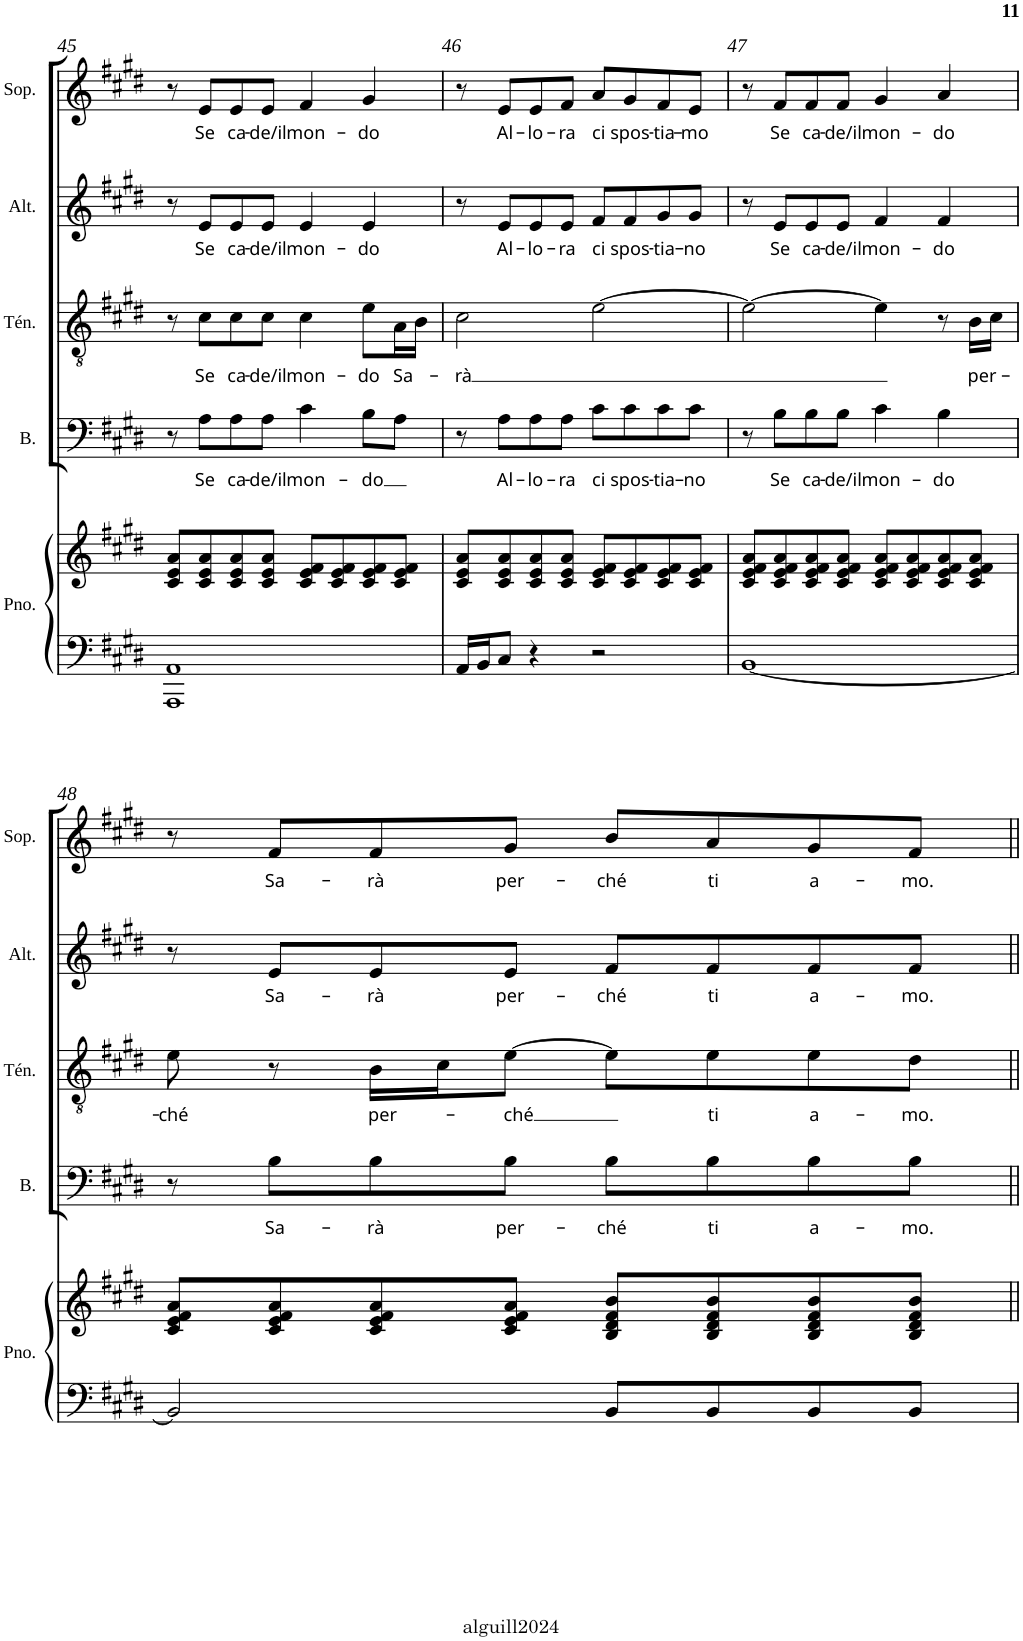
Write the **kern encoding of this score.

**kern	**kern	**kern	**text	**kern	**text	**kern	**text	**kern	**text
*part5	*part5	*part4	*part4	*part3	*part3	*part2	*part2	*part1	*part1
*staff6	*staff5	*staff4	*staff4	*staff3	*staff3	*staff2	*staff2	*staff1	*staff1
*I"Piano	*	*I"Basse	*	*I"Ténor	*	*I"Alto	*	*I"Soprano	*
*I'Pno.	*	*I'B.	*	*I'Tén.	*	*I'Alt.	*	*I'Sop.	*
!!LO:PB:g=z
*clefF4	*clefG2	*clefF4	*	*clefGv2	*	*clefG2	*	*clefG2	*
*k[f#c#g#d#]	*k[f#c#g#d#]	*k[f#c#g#d#]	*	*k[f#c#g#d#]	*	*k[f#c#g#d#]	*	*k[f#c#g#d#]	*
*E:	*E:	*E:	*	*E:	*	*E:	*	*E:	*
*M4/4	*M4/4	*M4/4	*	*M4/4	*	*M4/4	*	*M4/4	*
=45	=45	=45	=45	=45	=45	=45	=45	=45	=45
1AAA 1AA	8c#/ 8e/ 8a/L	8r	.	8r	.	8r	.	8r	.
!	!	!	!LO:LY:b	!	!LO:LY:b	!	!LO:LY:b	!	!LO:LY:b
.	8c#/ 8e/ 8a/	8A\L	Se	8c#\L	Se	8e/L	Se	8e/L	Se
!	!	!	!LO:LY:b	!	!LO:LY:b	!	!LO:LY:b	!	!LO:LY:b
.	8c#/ 8e/ 8a/	8A\	ca-	8c#\	ca-	8e/	ca-	8e/	ca-
!	!	!	!LO:LY:b	!	!LO:LY:b	!	!LO:LY:b	!	!LO:LY:b
.	8c#/ 8e/ 8a/J	8A\J	-de/il	8c#\J	-de/il	8e/J	-de/il	8e/J	-de/il
!	!	!	!LO:LY:b	!	!LO:LY:b	!	!LO:LY:b	!	!LO:LY:b
.	8c#/ 8e/ 8f#/L	4c#\	mon-	4c#\	mon-	4e/	mon-	4f#/	mon-
.	8c#/ 8e/ 8f#/	.	.	.	.	.	.	.	.
!	!	!	!LO:LY:b	!	!LO:LY:b	!	!LO:LY:b	!	!LO:LY:b
.	8c#/ 8e/ 8f#/	8B\L	-do	8e\L	-do	4e/	-do	4g#/	-do
!	!	!	!	!	!LO:LY:b	!	!	!	!
.	8c#/ 8e/ 8f#/J	8A\J	.	16A\L	Sa-	.	.	.	.
.	.	.	.	16B\JJ	.	.	.	.	.
=46	=46	=46	=46	=46	=46	=46	=46	=46	=46
!	!	!	!	!	!LO:LY:b	!	!	!	!
16AA/LL	8c#/ 8e/ 8a/L	8r	.	2c#\	-rà	8r	.	8r	.
16BB/J	.	.	.	.	.	.	.	.	.
!	!	!	!LO:LY:b	!	!	!	!LO:LY:b	!	!LO:LY:b
8C#/J	8c#/ 8e/ 8a/	8A\L	Al-	.	.	8e/L	Al-	8e/L	Al-
!	!	!	!LO:LY:b	!	!	!	!LO:LY:b	!	!LO:LY:b
4r	8c#/ 8e/ 8a/	8A\	-lo-	.	.	8e/	-lo-	8e/	-lo-
!	!	!	!LO:LY:b	!	!	!	!LO:LY:b	!	!LO:LY:b
.	8c#/ 8e/ 8a/J	8A\J	-ra	.	.	8e/J	-ra	8f#/J	-ra
!	!	!	!LO:LY:b	!	!	!	!LO:LY:b	!	!LO:LY:b
2r	8c#/ 8e/ 8f#/L	8c#\L	ci	[2e\	.	8f#/L	ci	8a/L	ci
!	!	!	!LO:LY:b	!	!	!	!LO:LY:b	!	!LO:LY:b
.	8c#/ 8e/ 8f#/	8c#\	spos-	.	.	8f#/	spos-	8g#/	spos-
!	!	!	!LO:LY:b	!	!	!	!LO:LY:b	!	!LO:LY:b
.	8c#/ 8e/ 8f#/	8c#\	-tia-	.	.	8g#/	-tia-	8f#/	-tia-
!	!	!	!LO:LY:b	!	!	!	!LO:LY:b	!	!LO:LY:b
.	8c#/ 8e/ 8f#/J	8c#\J	-no	.	.	8g#/J	-no	8e/J	-mo
=47	=47	=47	=47	=47	=47	=47	=47	=47	=47
[1BB	8c#/ 8e/ 8f#/ 8a/L	8r	.	2e\_	.	8r	.	8r	.
!	!	!	!LO:LY:b	!	!	!	!LO:LY:b	!	!LO:LY:b
.	8c#/ 8e/ 8f#/ 8a/	8B\L	Se	.	.	8e/L	Se	8f#/L	Se
!	!	!	!LO:LY:b	!	!	!	!LO:LY:b	!	!LO:LY:b
.	8c#/ 8e/ 8f#/ 8a/	8B\	ca-	.	.	8e/	ca-	8f#/	ca-
!	!	!	!LO:LY:b	!	!	!	!LO:LY:b	!	!LO:LY:b
.	8c#/ 8e/ 8f#/ 8a/J	8B\J	-de/il	.	.	8e/J	-de/il	8f#/J	-de/il
!	!	!	!LO:LY:b	!	!	!	!LO:LY:b	!	!LO:LY:b
.	8c#/ 8e/ 8f#/ 8a/L	4c#\	mon-	4e\]	.	4f#/	mon-	4g#/	mon-
.	8c#/ 8e/ 8f#/ 8a/	.	.	.	.	.	.	.	.
!	!	!	!LO:LY:b	!	!	!	!LO:LY:b	!	!LO:LY:b
.	8c#/ 8e/ 8f#/ 8a/	4B\	-do	8r	.	4f#/	-do	4a/	-do
!	!	!	!	!	!LO:LY:b	!	!	!	!
.	8c#/ 8e/ 8f#/ 8a/J	.	.	16B\LL	per-	.	.	.	.
.	.	.	.	16c#\JJ	.	.	.	.	.
!!LO:LB:g=z
=48	=48	=48	=48	=48	=48	=48	=48	=48	=48
!	!	!	!	!	!LO:LY:b	!	!	!	!
2BB/]	8c#/ 8e/ 8f#/ 8a/L	8r	.	8e\	-ché	8r	.	8r	.
!	!	!	!LO:LY:b	!	!	!	!LO:LY:b	!	!LO:LY:b
.	8c#/ 8e/ 8f#/ 8a/	8B\L	Sa-	8r	.	8e/L	Sa-	8f#/L	Sa-
!	!	!	!LO:LY:b	!	!LO:LY:b	!	!LO:LY:b	!	!LO:LY:b
.	8c#/ 8e/ 8f#/ 8a/	8B\	-rà	16B\LL	per-	8e/	-rà	8f#/	-rà
.	.	.	.	16c#\J	.	.	.	.	.
!	!	!	!LO:LY:b	!	!LO:LY:b	!	!LO:LY:b	!	!LO:LY:b
.	8c#/ 8e/ 8f#/ 8a/J	8B\J	per-	[8e\J	-ché	8e/J	per-	8g#/J	per-
!	!	!	!LO:LY:b	!	!	!	!LO:LY:b	!	!LO:LY:b
8BB/L	8B/ 8d#/ 8f#/ 8b/L	8B\L	-ché	8e\L]	.	8f#/L	-ché	8b/L	-ché
!	!	!	!LO:LY:b	!	!LO:LY:b	!	!LO:LY:b	!	!LO:LY:b
8BB/	8B/ 8d#/ 8f#/ 8b/	8B\	ti	8e\	ti	8f#/	ti	8a/	ti
!	!	!	!LO:LY:b	!	!LO:LY:b	!	!LO:LY:b	!	!LO:LY:b
8BB/	8B/ 8d#/ 8f#/ 8b/	8B\	a-	8e\	a-	8f#/	a-	8g#/	a-
!	!	!	!LO:LY:b	!	!LO:LY:b	!	!LO:LY:b	!	!LO:LY:b
8BB/J	8B/ 8d#/ 8f#/ 8b/J	8B\J	-mo.	8d#\J	-mo.	8f#/J	-mo.	8f#/J	-mo.
=||	=||	=||	=||	=||	=||	=||	=||	=||	=||
*-	*-	*-	*-	*-	*-	*-	*-	*-	*-
